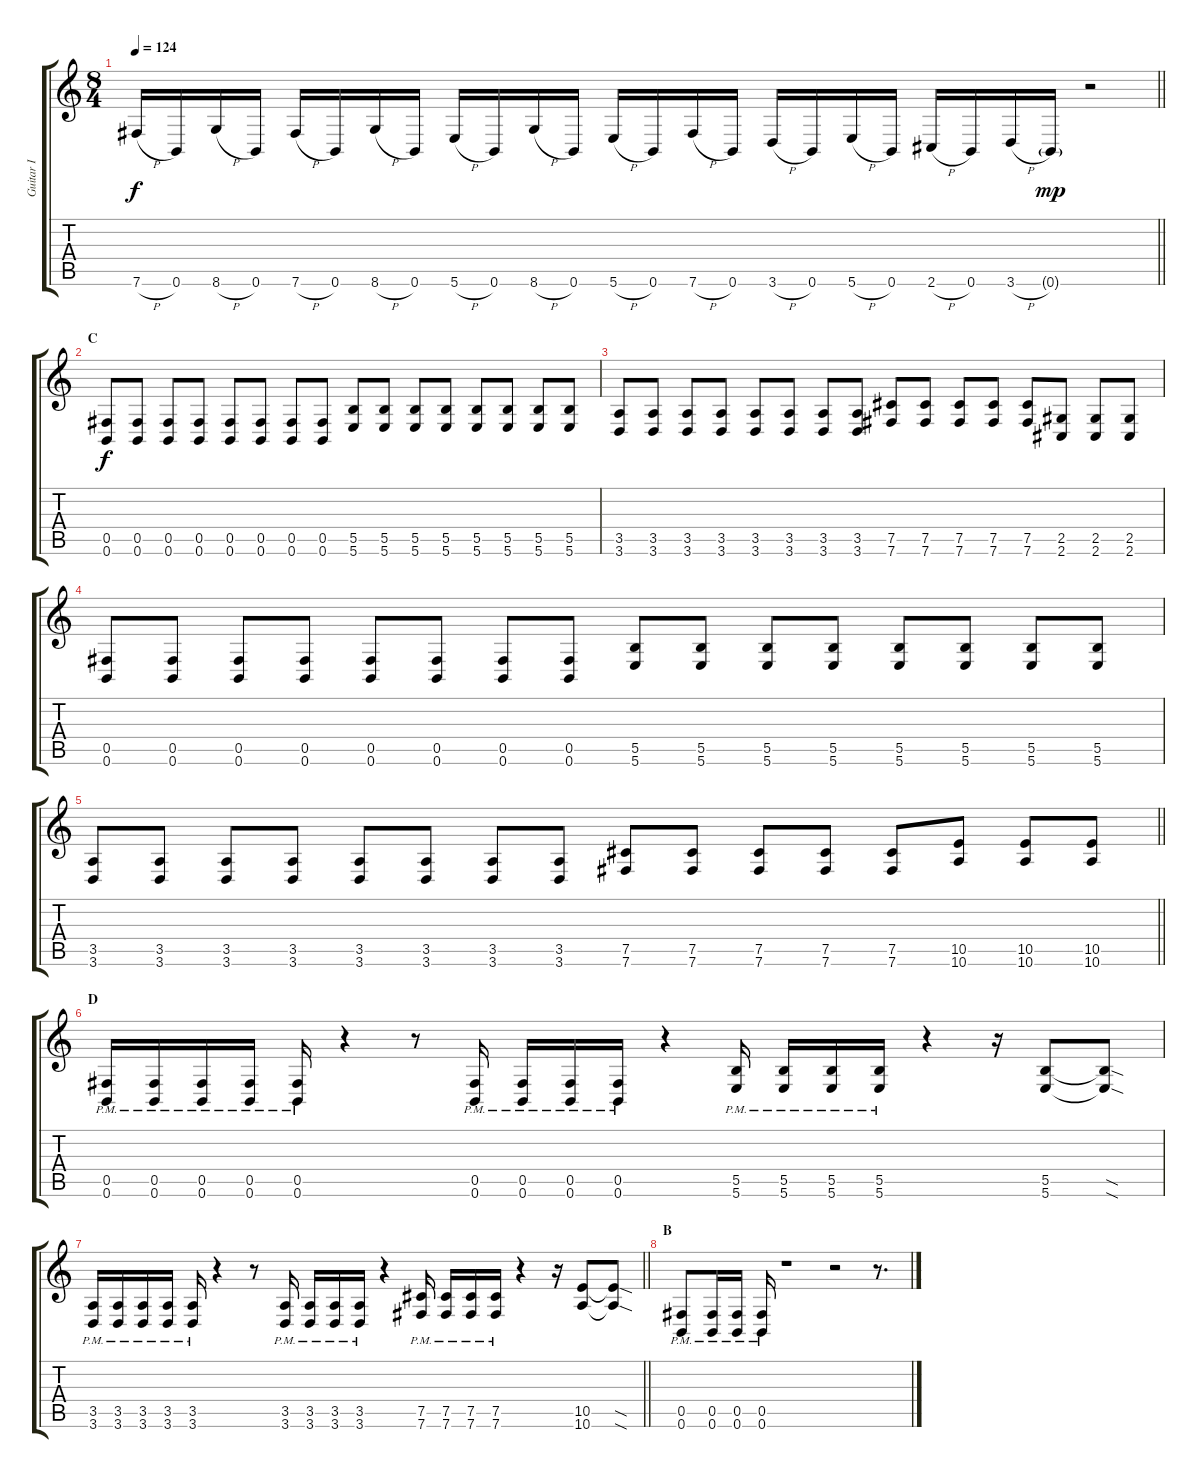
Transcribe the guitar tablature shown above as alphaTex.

\track ("Guitar I" "Guitar I") {instrument distortionguitar}
\staff {score tabs}
\tuning (Db4 Ab3 E3 B2 Gb2 B1) {hide}
\ts (8 4)
\tempo 124
\clef g2
\barLineRight lightlight
\ks c
7.6{h}.16{dy f} 0.6.16 8.6{h}.16 0.6.16 7.6{h}.16 0.6.16 8.6{h}.16 0.6.16 5.6{h}.16 0.6.16 8.6{h}.16 0.6.16 5.6{h}.16 0.6.16 7.6{h}.16 0.6.16 3.6{h}.16 0.6.16 5.6{h}.16 0.6.16 2.6{h}.16 0.6.16 3.6{h}.16 0.6{g}.16{dy mp} r.2 |
\section ("" "C")
(0.5 0.6).8{dy f} (0.5 0.6).8 (0.5 0.6).8 (0.5 0.6).8 (0.5 0.6).8 (0.5 0.6).8 (0.5 0.6).8 (0.5 0.6).8 (5.5 5.6).8 (5.5 5.6).8 (5.5 5.6).8 (5.5 5.6).8 (5.5 5.6).8 (5.5 5.6).8 (5.5 5.6).8 (5.5 5.6).8 |
(3.5 3.6).8 (3.5 3.6).8 (3.5 3.6).8 (3.5 3.6).8 (3.5 3.6).8 (3.5 3.6).8 (3.5 3.6).8 (3.5 3.6).8 (7.5 7.6).8 (7.5 7.6).8 (7.5 7.6).8 (7.5 7.6).8 (7.5 7.6).8 (2.5 2.6).8 (2.5 2.6).8 (2.5 2.6).8 |
(0.5 0.6).8 (0.5 0.6).8 (0.5 0.6).8 (0.5 0.6).8 (0.5 0.6).8 (0.5 0.6).8 (0.5 0.6).8 (0.5 0.6).8 (5.5 5.6).8 (5.5 5.6).8 (5.5 5.6).8 (5.5 5.6).8 (5.5 5.6).8 (5.5 5.6).8 (5.5 5.6).8 (5.5 5.6).8 |
\barLineRight lightlight
(3.5 3.6).8 (3.5 3.6).8 (3.5 3.6).8 (3.5 3.6).8 (3.5 3.6).8 (3.5 3.6).8 (3.5 3.6).8 (3.5 3.6).8 (7.5 7.6).8 (7.5 7.6).8 (7.5 7.6).8 (7.5 7.6).8 (7.5 7.6).8 (10.5 10.6).8 (10.5 10.6).8 (10.5 10.6).8 |
\section ("" "D")
(0.5{pm} 0.6{pm}).16 (0.5{pm} 0.6{pm}).16 (0.5{pm} 0.6{pm}).16 (0.5{pm} 0.6{pm}).16 (0.5{pm} 0.6{pm}).16 r.4 r.8 (0.5{pm} 0.6{pm}).16 (0.5{pm} 0.6{pm}).16 (0.5{pm} 0.6{pm}).16 (0.5{pm} 0.6{pm}).16 r.4 (5.5{pm} 5.6{pm}).16 (5.5{pm} 5.6{pm}).16 (5.5{pm} 5.6{pm}).16 (5.5{pm} 5.6{pm}).16 r.4 r.16 (5.5 5.6).8 (5.5{sod t} 5.6{sod t}).8 |
\barLineRight lightlight
(3.5{pm} 3.6{pm}).16 (3.5{pm} 3.6{pm}).16 (3.5{pm} 3.6{pm}).16 (3.5{pm} 3.6{pm}).16 (3.5{pm} 3.6{pm}).16 r.4 r.8 (3.5{pm} 3.6{pm}).16 (3.5{pm} 3.6{pm}).16 (3.5{pm} 3.6{pm}).16 (3.5{pm} 3.6{pm}).16 r.4 (7.5{pm} 7.6{pm}).16 (7.5{pm} 7.6{pm}).16 (7.5{pm} 7.6{pm}).16 (7.5{pm} 7.6{pm}).16 r.4 r.16 (10.5 10.6).8 (10.5{sod t} 10.6{sod t}).8 |
\section ("" "B")
(0.5{pm} 0.6{pm}).8 (0.5{pm} 0.6{pm}).16 (0.5{pm} 0.6{pm}).16 (0.5{pm} 0.6{pm}).16 r.1 r.2 r.8{d}
